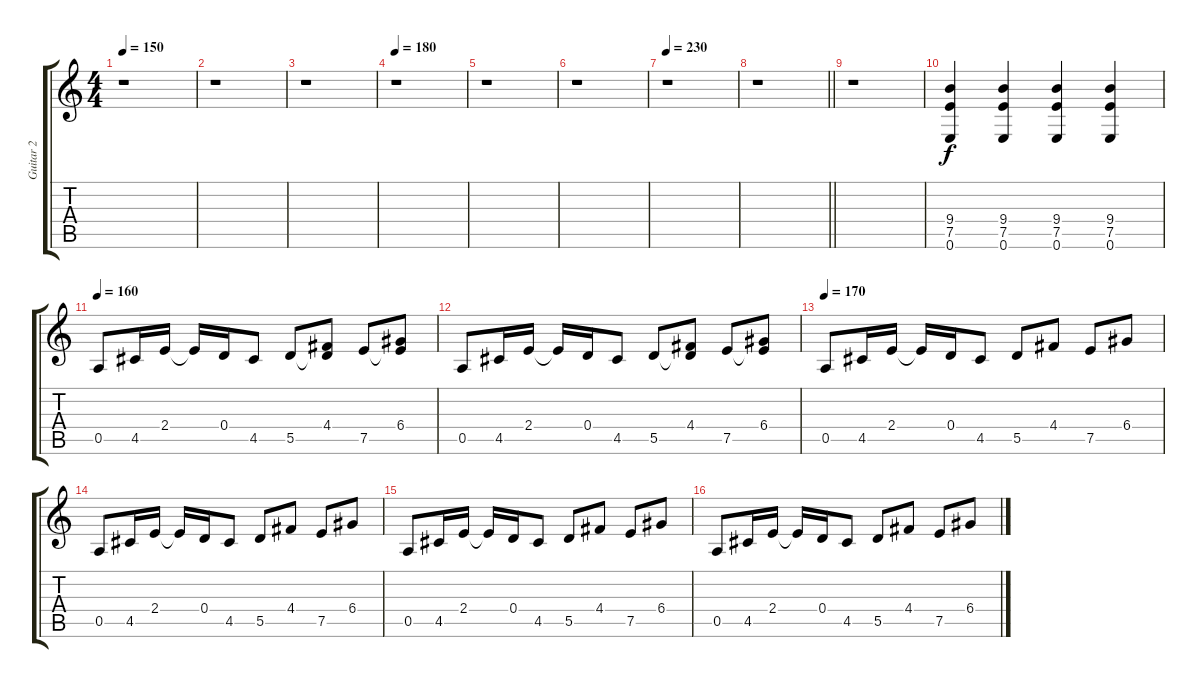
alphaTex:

\track ("Guitar 2" "Guitar 2") {instrument distortionguitar}
\staff {score tabs}
\tuning (E4 B3 G3 D3 A2 E2) {hide}
\ts (4 4)
\tempo 150
\clef g2
\ks c
r.1{dy f} |
r.1 |
r.1 |
\tempo 180
r.1 |
r.1 |
r.1 |
\tempo 230
r.1 |
\barLineRight lightlight
r.1 |
r.1 |
(9.4 7.5 0.6).4 (9.4 7.5 0.6).4 (9.4 7.5 0.6).4 (9.4 7.5 0.6).4 |
\tempo 160
0.5.8 4.5.16 2.4.16 2.4{t}.16 0.4.16 4.5.8 5.5.8 (4.4 5.5{t}).8 7.5.8 (6.4 7.5{t}).8 |
0.5.8 4.5.16 2.4.16 2.4{t}.16 0.4.16 4.5.8 5.5.8 (4.4 5.5{t}).8 7.5.8 (6.4 7.5{t}).8 |
\tempo 170
0.5.8 4.5.16 2.4.16 2.4{t}.16 0.4.16 4.5.8 5.5.8 4.4.8 7.5.8 6.4.8 |
0.5.8 4.5.16 2.4.16 2.4{t}.16 0.4.16 4.5.8 5.5.8 4.4.8 7.5.8 6.4.8 |
0.5.8 4.5.16 2.4.16 2.4{t}.16 0.4.16 4.5.8 5.5.8 4.4.8 7.5.8 6.4.8 |
0.5.8 4.5.16 2.4.16 2.4{t}.16 0.4.16 4.5.8 5.5.8 4.4.8 7.5.8 6.4.8
